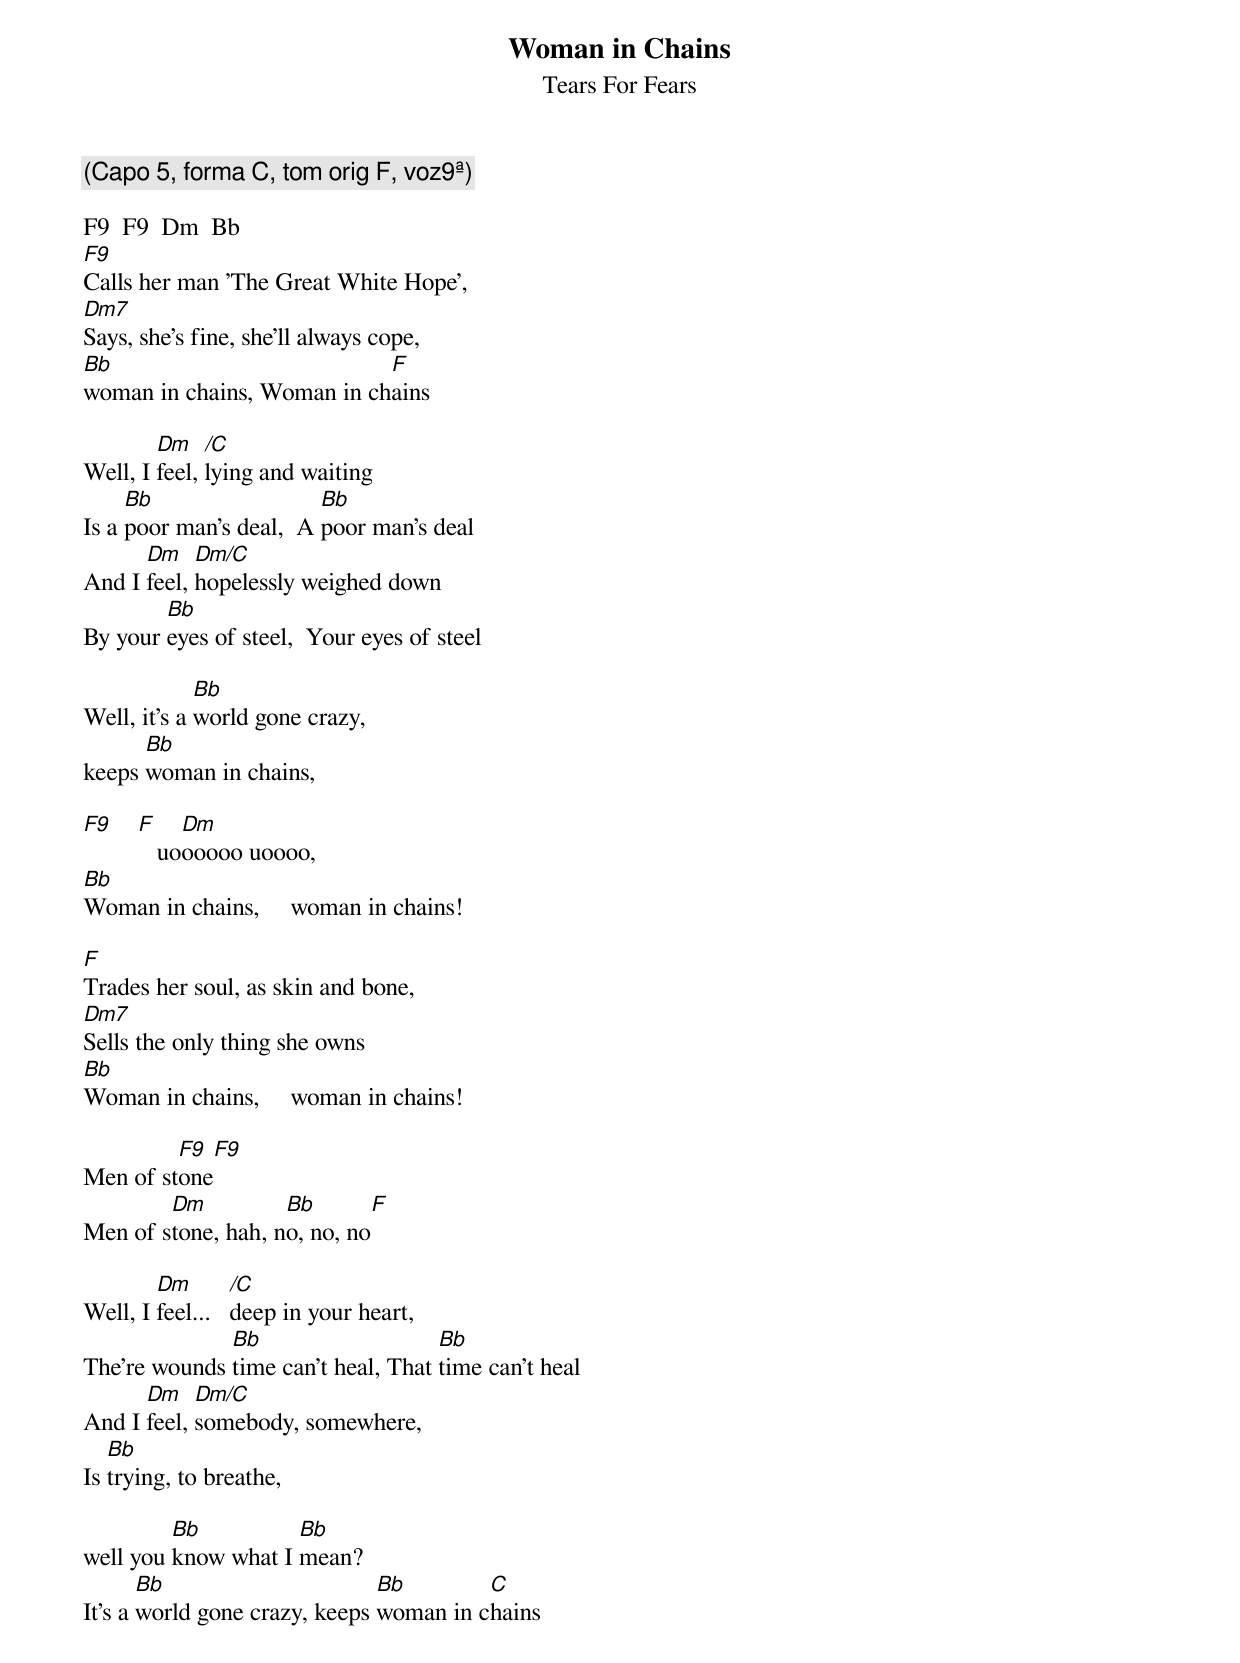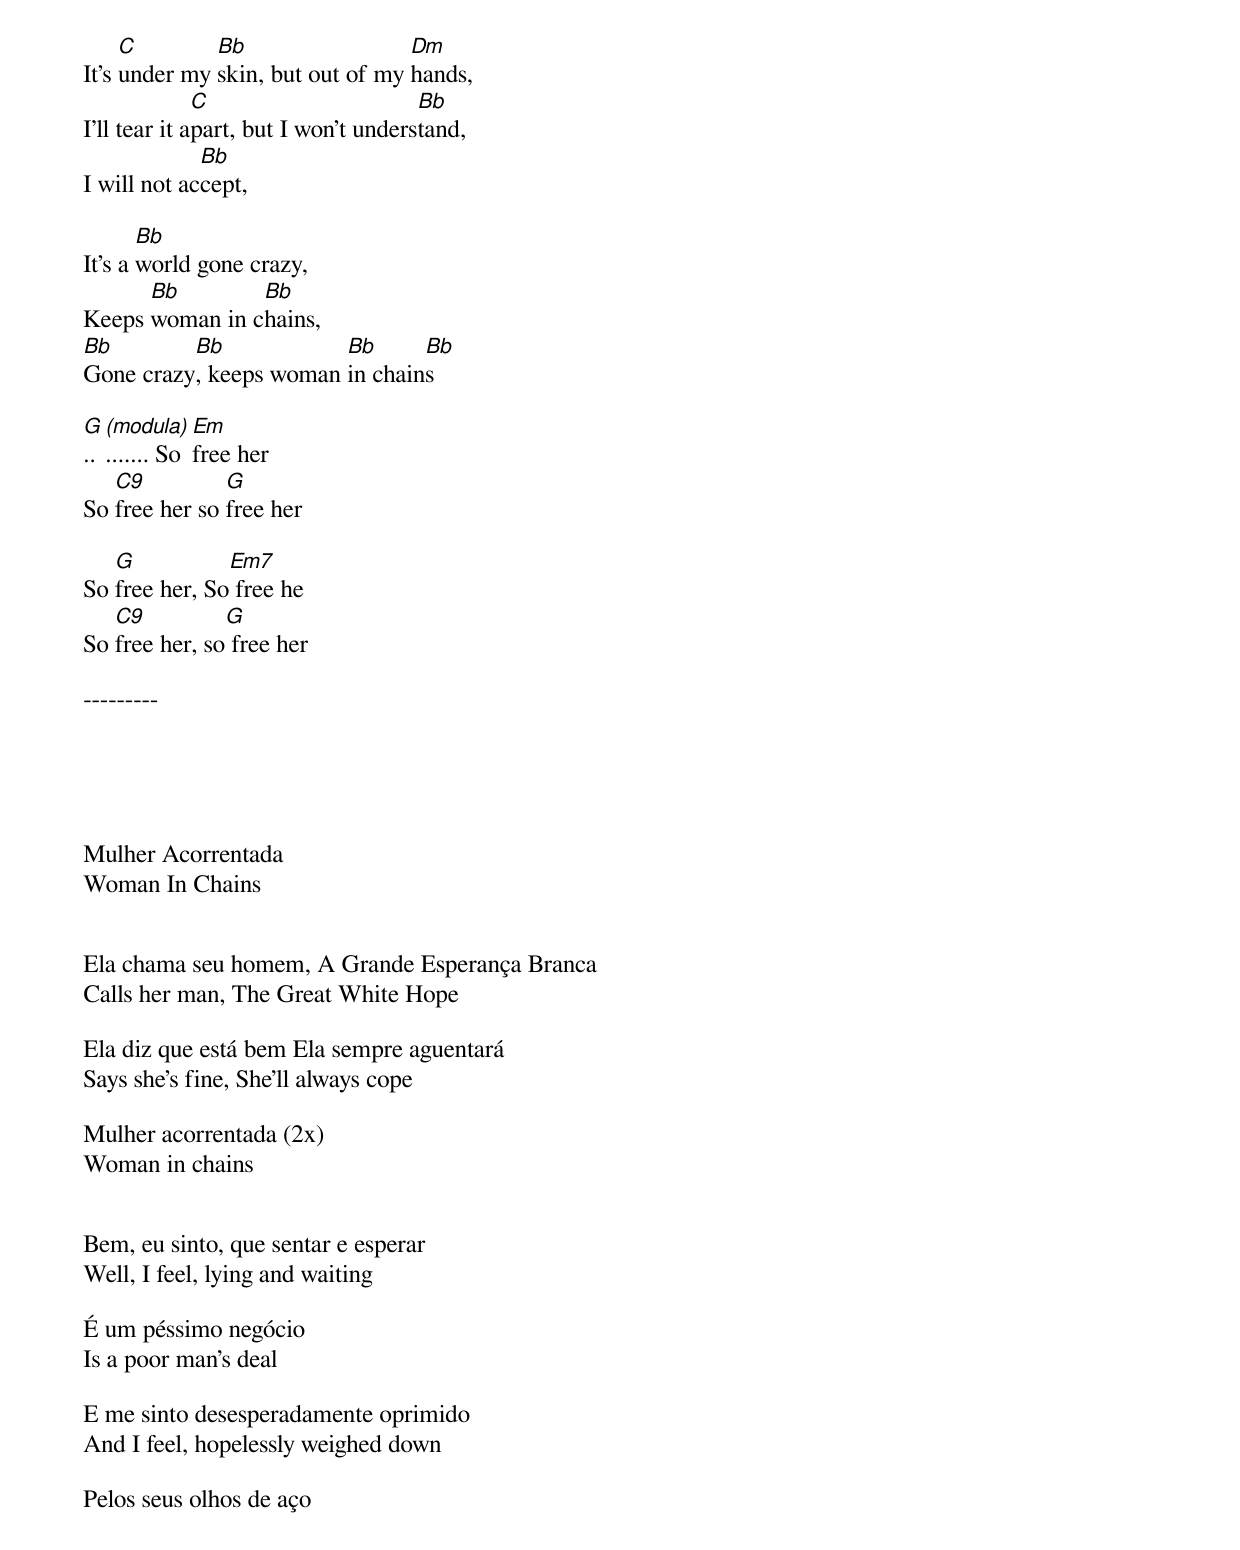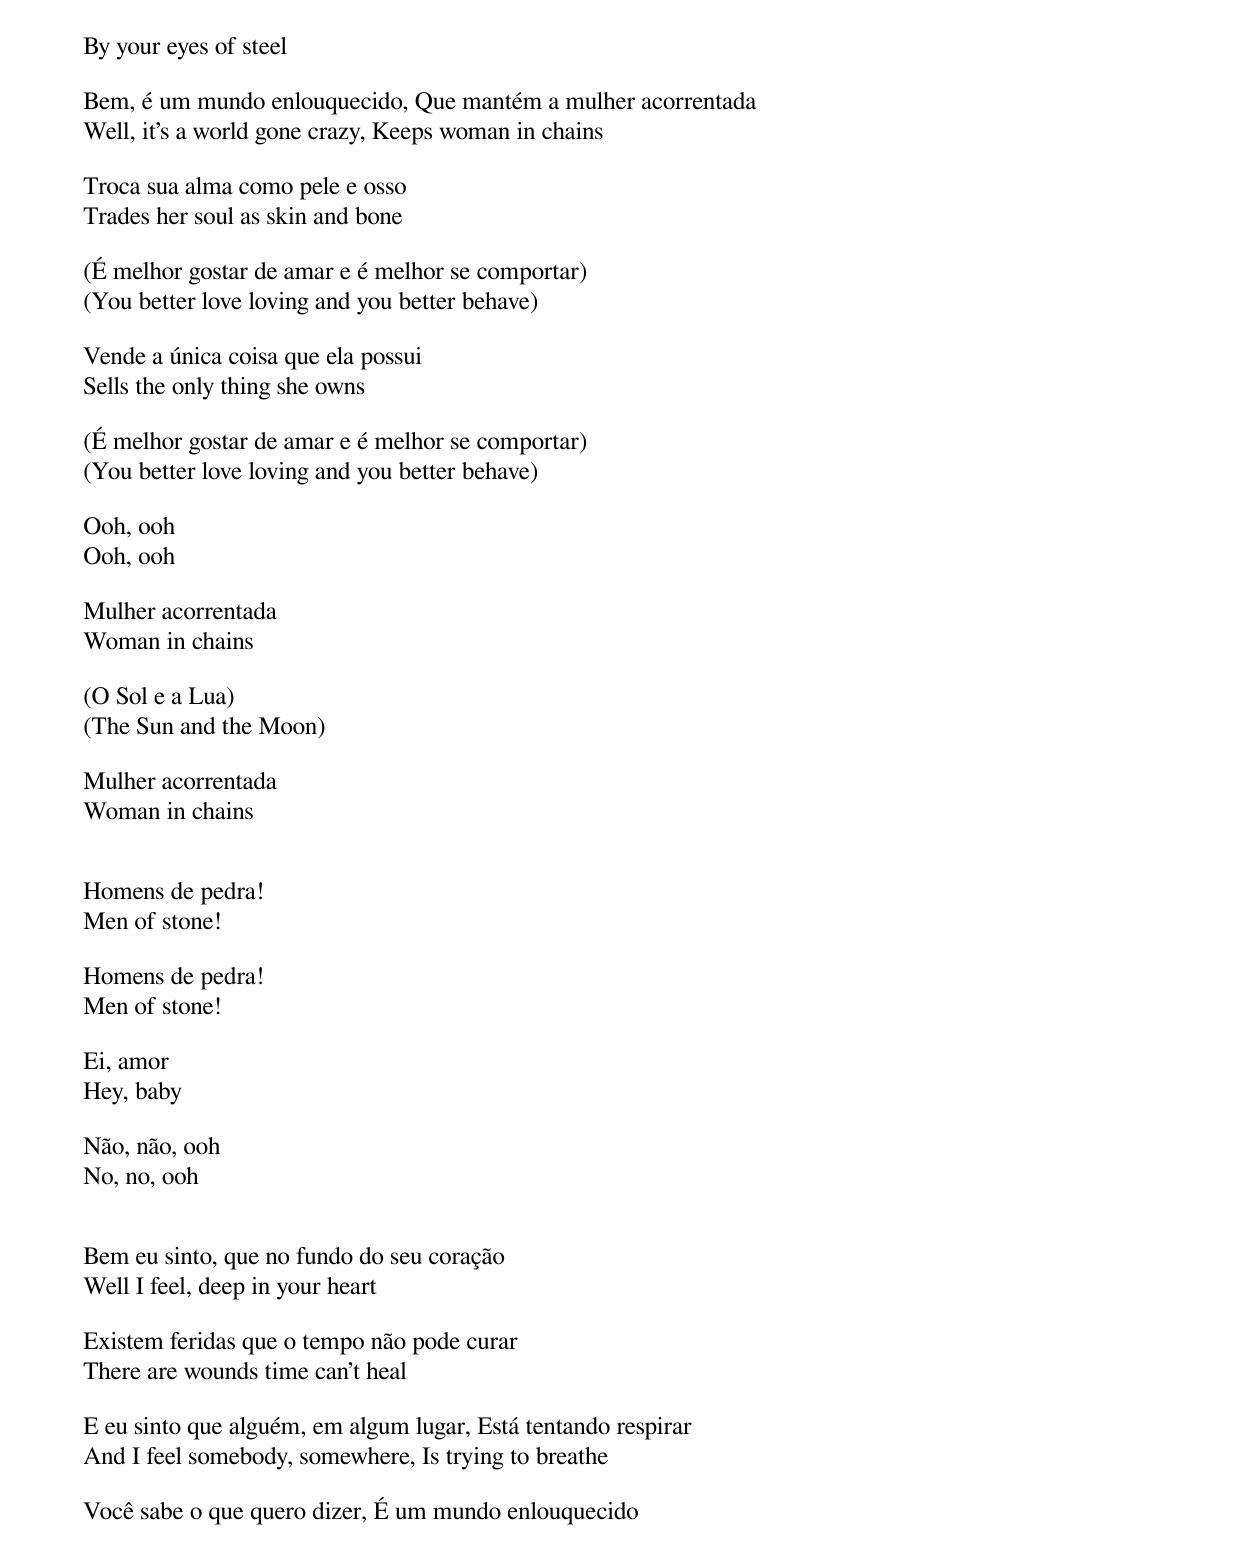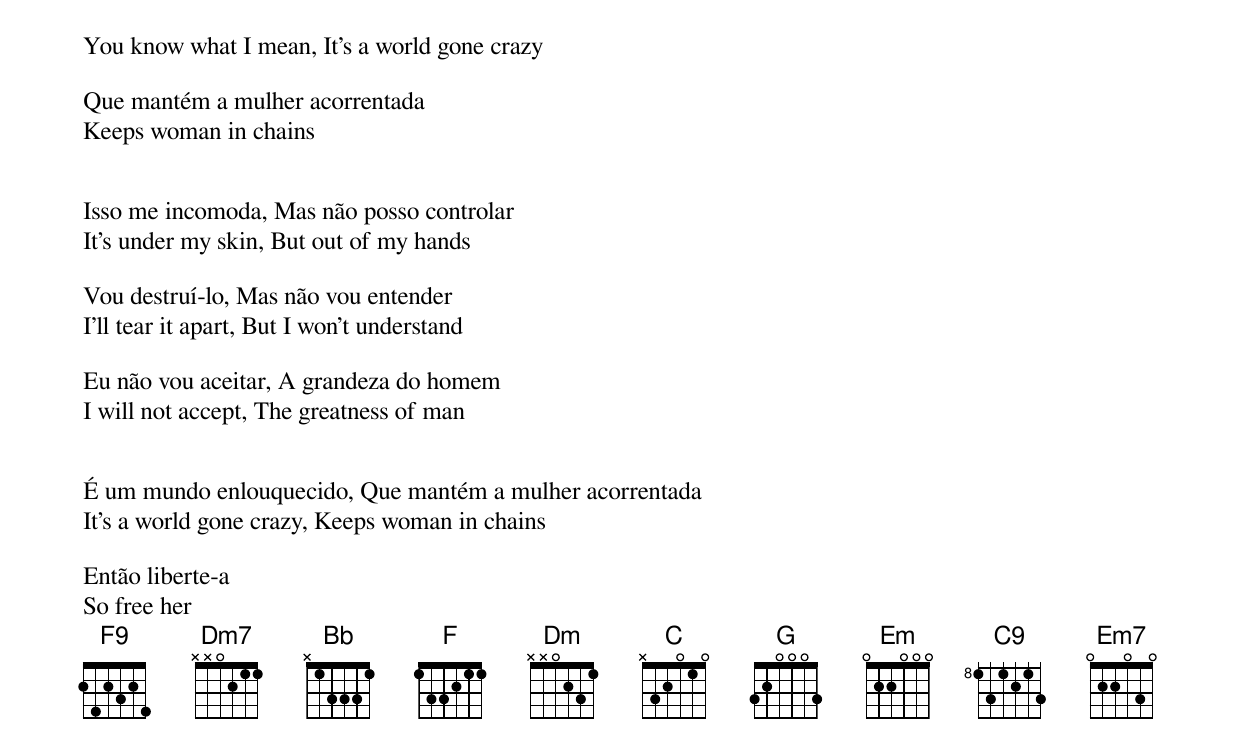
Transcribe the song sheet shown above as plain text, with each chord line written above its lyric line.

Woman in Chains
Tears For Fears

(Capo 5, forma C, tom orig F, voz9ª)

F9  F9  Dm  Bb
F9
Calls her man 'The Great White Hope',
Dm7
Says, she's fine, she'll always cope,
Bb                          F
woman in chains, Woman in chains

        Dm    /C
Well, I feel, lying and waiting
     Bb                  Bb
Is a poor man's deal,  A poor man's deal
      Dm    Dm/C
And I feel, hopelessly weighed down
        Bb
By your eyes of steel,  Your eyes of steel

             Bb
Well, it's a world gone crazy,
      Bb
keeps woman in chains,

F9  F    Dm
       uoooooo uoooo,
Bb
Woman in chains,     woman in chains!

F
Trades her soul, as skin and bone,
Dm7
Sells the only thing she owns
Bb
Woman in chains,     woman in chains!

         F9    F9
Men of stone
        Dm          Bb           F
Men of stone, hah, no, no, no

        Dm        /C
Well, I feel...   deep in your heart,
              Bb                    Bb
The’re wounds time can't heal, That time can't heal
      Dm    Dm/C
And I feel, somebody, somewhere,
   Bb
Is trying, to breathe,

         Bb          Bb
well you know what I mean?
       Bb                      Bb        C
It's a world gone crazy, keeps woman in chains

     C        Bb                  Dm
It's under my skin, but out of my hands,
              C                       Bb
I'll tear it apart, but I won't understand,
             Bb
I will not accept,

       Bb
It's a world gone crazy,
      Bb        Bb
Keeps woman in chains,
Bb        Bb            Bb      Bb
Gone crazy, keeps woman in chains

G (modula)   Em
......... So free her
   C9          G
So free her so free her

   G           Em7
So free her, So free he
   C9          G
So free her, so free her

---------





Mulher Acorrentada
Woman In Chains


Ela chama seu homem, A Grande Esperança Branca
Calls her man, The Great White Hope

Ela diz que está bem Ela sempre aguentará
Says she's fine, She'll always cope

Mulher acorrentada (2x)
Woman in chains


Bem, eu sinto, que sentar e esperar
Well, I feel, lying and waiting

É um péssimo negócio
Is a poor man's deal

E me sinto desesperadamente oprimido
And I feel, hopelessly weighed down

Pelos seus olhos de aço
By your eyes of steel

Bem, é um mundo enlouquecido, Que mantém a mulher acorrentada
Well, it's a world gone crazy, Keeps woman in chains

Troca sua alma como pele e osso
Trades her soul as skin and bone

(É melhor gostar de amar e é melhor se comportar)
(You better love loving and you better behave)

Vende a única coisa que ela possui
Sells the only thing she owns

(É melhor gostar de amar e é melhor se comportar)
(You better love loving and you better behave)

Ooh, ooh
Ooh, ooh

Mulher acorrentada
Woman in chains

(O Sol e a Lua)
(The Sun and the Moon)

Mulher acorrentada
Woman in chains


Homens de pedra!
Men of stone!

Homens de pedra!
Men of stone!

Ei, amor
Hey, baby

Não, não, ooh
No, no, ooh


Bem eu sinto, que no fundo do seu coração
Well I feel, deep in your heart

Existem feridas que o tempo não pode curar
There are wounds time can't heal

E eu sinto que alguém, em algum lugar, Está tentando respirar
And I feel somebody, somewhere, Is trying to breathe

Você sabe o que quero dizer, É um mundo enlouquecido
You know what I mean, It's a world gone crazy

Que mantém a mulher acorrentada
Keeps woman in chains


Isso me incomoda, Mas não posso controlar
It's under my skin, But out of my hands

Vou destruí-lo, Mas não vou entender
I'll tear it apart, But I won't understand

Eu não vou aceitar, A grandeza do homem
I will not accept, The greatness of man


É um mundo enlouquecido, Que mantém a mulher acorrentada
It's a world gone crazy, Keeps woman in chains

Então liberte-a
So free her
